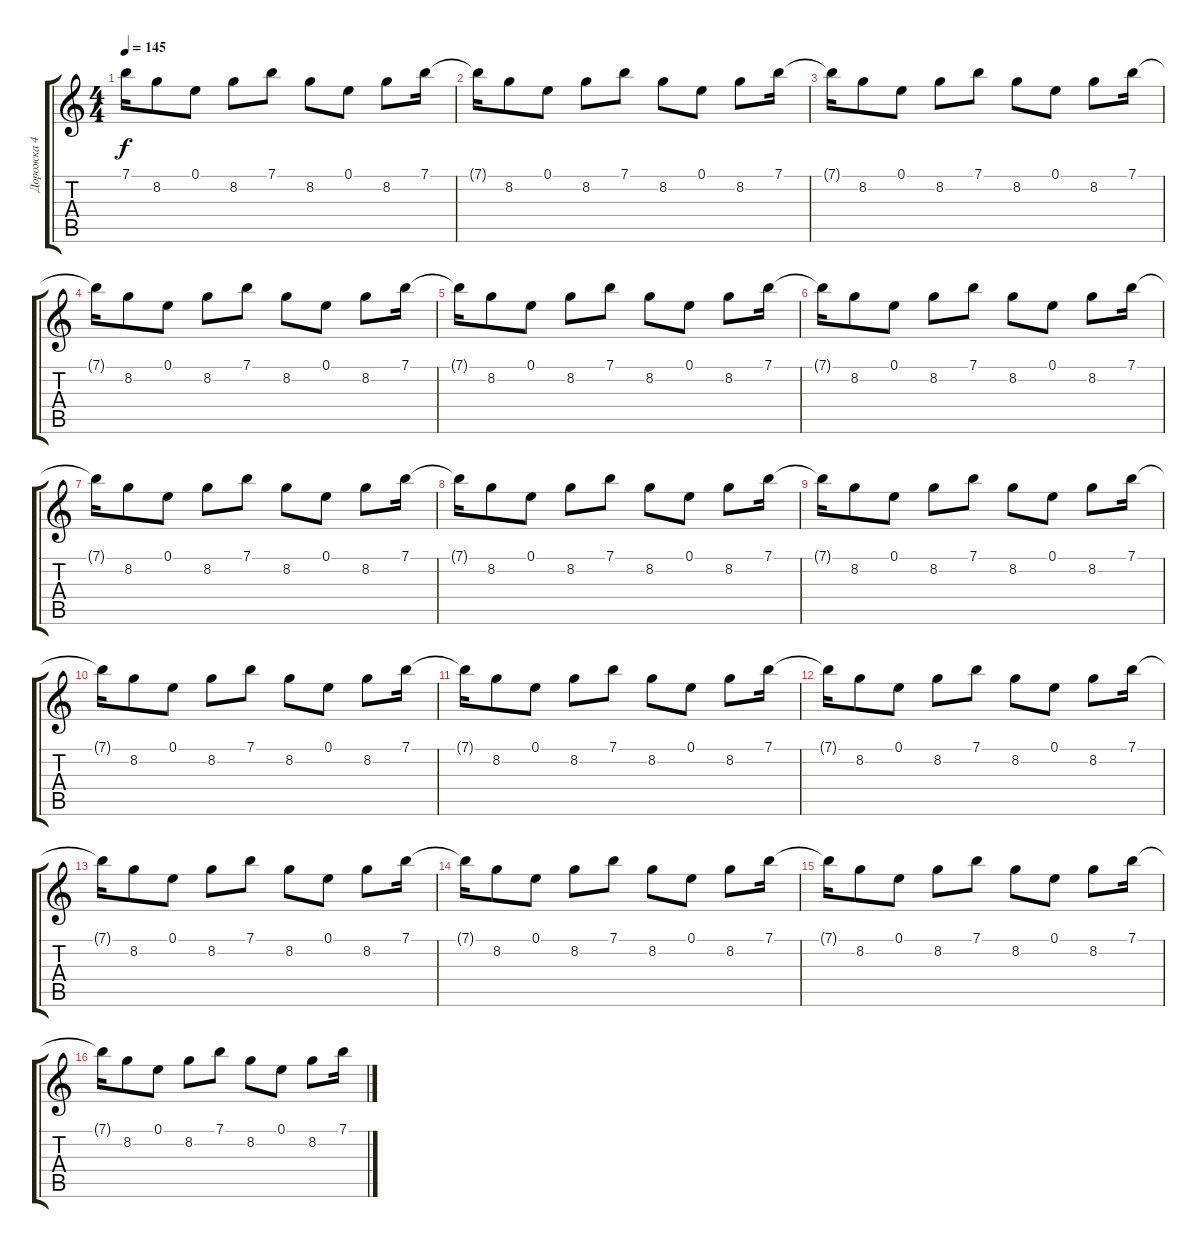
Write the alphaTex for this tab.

\track ("Дорожка 4" "Дорожка 4") {instrument acousticguitarsteel}
\staff {score tabs}
\tuning (E4 B3 G3 D3 A2 E2) {hide}
\ts (4 4)
\tempo 145
\clef g2
\ks c
7.1{t}.16{dy f} 8.2.8 0.1.8 8.2.8 7.1.8 8.2.8 0.1.8 8.2.8 7.1.16 |
7.1{t}.16 8.2.8 0.1.8 8.2.8 7.1.8 8.2.8 0.1.8 8.2.8 7.1.16 |
7.1{t}.16 8.2.8 0.1.8 8.2.8 7.1.8 8.2.8 0.1.8 8.2.8 7.1.16 |
7.1{t}.16 8.2.8 0.1.8 8.2.8 7.1.8 8.2.8 0.1.8 8.2.8 7.1.16 |
7.1{t}.16 8.2.8 0.1.8 8.2.8 7.1.8 8.2.8 0.1.8 8.2.8 7.1.16 |
7.1{t}.16 8.2.8 0.1.8 8.2.8 7.1.8 8.2.8 0.1.8 8.2.8 7.1.16 |
7.1{t}.16 8.2.8 0.1.8 8.2.8 7.1.8 8.2.8 0.1.8 8.2.8 7.1.16 |
7.1{t}.16 8.2.8 0.1.8 8.2.8 7.1.8 8.2.8 0.1.8 8.2.8 7.1.16 |
7.1{t}.16 8.2.8 0.1.8 8.2.8 7.1.8 8.2.8 0.1.8 8.2.8 7.1.16 |
7.1{t}.16 8.2.8 0.1.8 8.2.8 7.1.8 8.2.8 0.1.8 8.2.8 7.1.16 |
7.1{t}.16 8.2.8 0.1.8 8.2.8 7.1.8 8.2.8 0.1.8 8.2.8 7.1.16 |
7.1{t}.16 8.2.8 0.1.8 8.2.8 7.1.8 8.2.8 0.1.8 8.2.8 7.1.16 |
7.1{t}.16 8.2.8 0.1.8 8.2.8 7.1.8 8.2.8 0.1.8 8.2.8 7.1.16 |
7.1{t}.16 8.2.8 0.1.8 8.2.8 7.1.8 8.2.8 0.1.8 8.2.8 7.1.16 |
7.1{t}.16 8.2.8 0.1.8 8.2.8 7.1.8 8.2.8 0.1.8 8.2.8 7.1.16 |
7.1{t}.16 8.2.8 0.1.8 8.2.8 7.1.8 8.2.8 0.1.8 8.2.8 7.1.16
